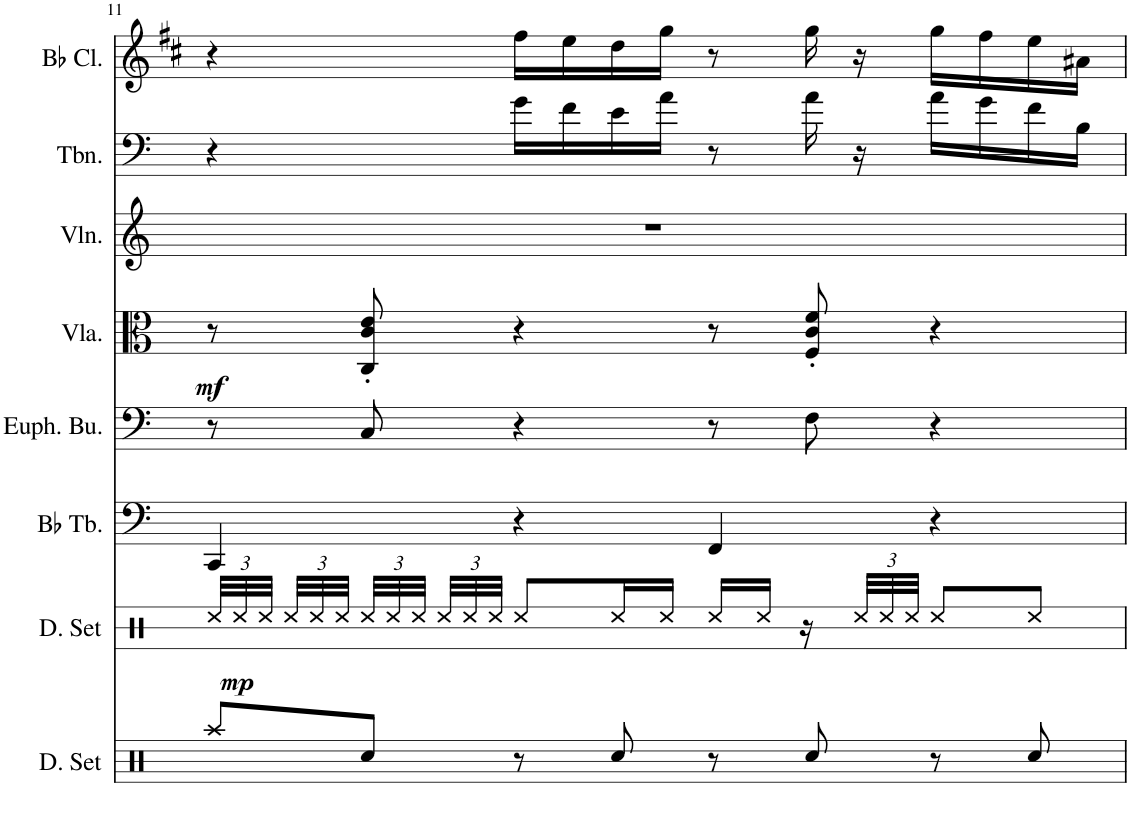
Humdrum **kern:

**kern	**kern	**dynam	**kern	**kern	**kern	**dynam	**kern	**kern	**kern
*part8	*part7	*part7	*part6	*part5	*part4	*part4	*part3	*part2	*part1
*staff8	*staff7	*staff7	*staff6	*staff5	*staff4	*staff4	*staff3	*staff2	*staff1
*I"Drumset	*I"Drumset	*	*I"Bb Tuba	*I"Euphonium	*I"Viola	*	*I"Violin	*I"Trombone	*I"Bb Clarinet
*I'D. Set	*I'D. Set	*	*I'Bb Tb.	*	*I'Vla.	*	*I'Vln.	*I'Tbn.	*I'Bb Cl.
!!LO:PB:g=z
*clefX	*clefX	*	*clefF4	*clefF4	*clefC3	*	*clefG2	*clefF4	*clefG2
*	*	*	*	*	*	*	*	*	*Trd1c2
*k[]	*k[]	*	*k[]	*k[]	*k[]	*	*k[]	*k[]	*k[f#c#]
*M4/4	*M4/4	*	*M4/4	*M4/4	*M4/4	*	*M4/4	*M4/4	*M4/4
*	*Xbrackettup	*	*	*	*	*	*	*	*
=11	=11	=11	=11	=11	=11	=11	=11	=11	=11
!	!	!	!	!	!	!LO:DY:b	!	!	!
8Raa/L	48Rcc/LLL	.	4CC/	8r	8r	mf	1r	4r	4r
!	!	!LO:DY:b	!	!	!	!	!	!	!
.	48Rcc/	mp	.	.	.	.	.	.	.
.	48Rcc/JJJ	.	.	.	.	.	.	.	.
.	48Rcc/LLL	.	.	.	.	.	.	.	.
.	48Rcc/	.	.	.	.	.	.	.	.
.	48Rcc/JJJ	.	.	.	.	.	.	.	.
8Rcc/J	48Rcc/LLL	.	.	8C/	8C/' 8c/' 8e/'	.	.	.	.
.	48Rcc/	.	.	.	.	.	.	.	.
.	48Rcc/JJJ	.	.	.	.	.	.	.	.
.	48Rcc/LLL	.	.	.	.	.	.	.	.
.	48Rcc/	.	.	.	.	.	.	.	.
.	48Rcc/JJJ	.	.	.	.	.	.	.	.
8r	8Rcc/L	.	4r	4r	4r	.	.	16g\LL	16ff#\LL
.	.	.	.	.	.	.	.	16f\	16ee\
8Rcc/	16Rcc/L	.	.	.	.	.	.	16e\	16dd\
.	16Rcc/JJ	.	.	.	.	.	.	16a\JJ	16gg\JJ
8r	16Rcc/LL	.	4FF/	8r	8r	.	.	8r	8r
.	16Rcc/JJ	.	.	.	.	.	.	.	.
8Rcc/	16r	.	.	8F\	8F/' 8c/' 8f/'	.	.	16a\	16gg\
.	48Rcc/LLL	.	.	.	.	.	.	16r	16r
.	48Rcc/	.	.	.	.	.	.	.	.
.	48Rcc/JJJ	.	.	.	.	.	.	.	.
8r	8Rcc/L	.	4r	4r	4r	.	.	16a\LL	16gg\LL
.	.	.	.	.	.	.	.	16g\	16ff#\
8Rcc/	8Rcc/J	.	.	.	.	.	.	16f\	16ee\
.	.	.	.	.	.	.	.	16B\JJ	16a#X\JJ
=	=	=	=	=	=	=	=	=	=
*-	*-	*-	*-	*-	*-	*-	*-	*-	*-
